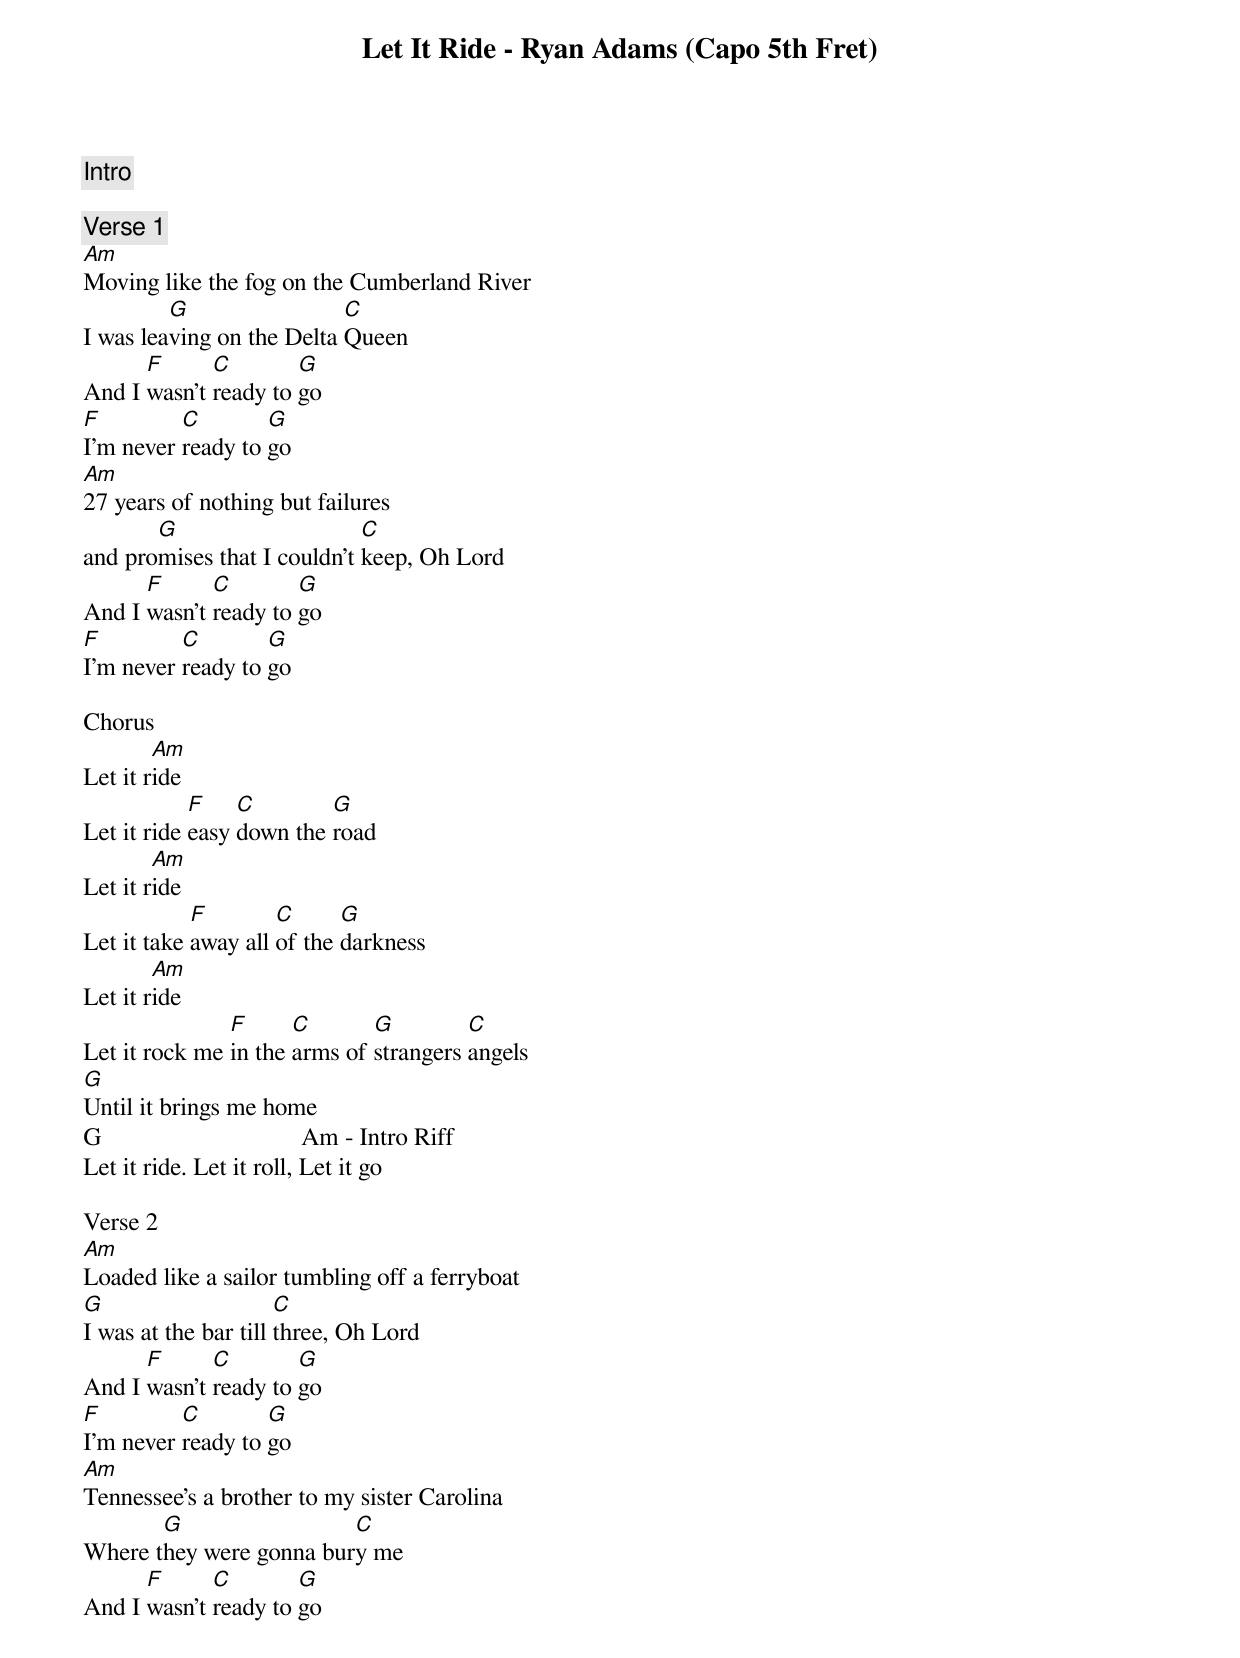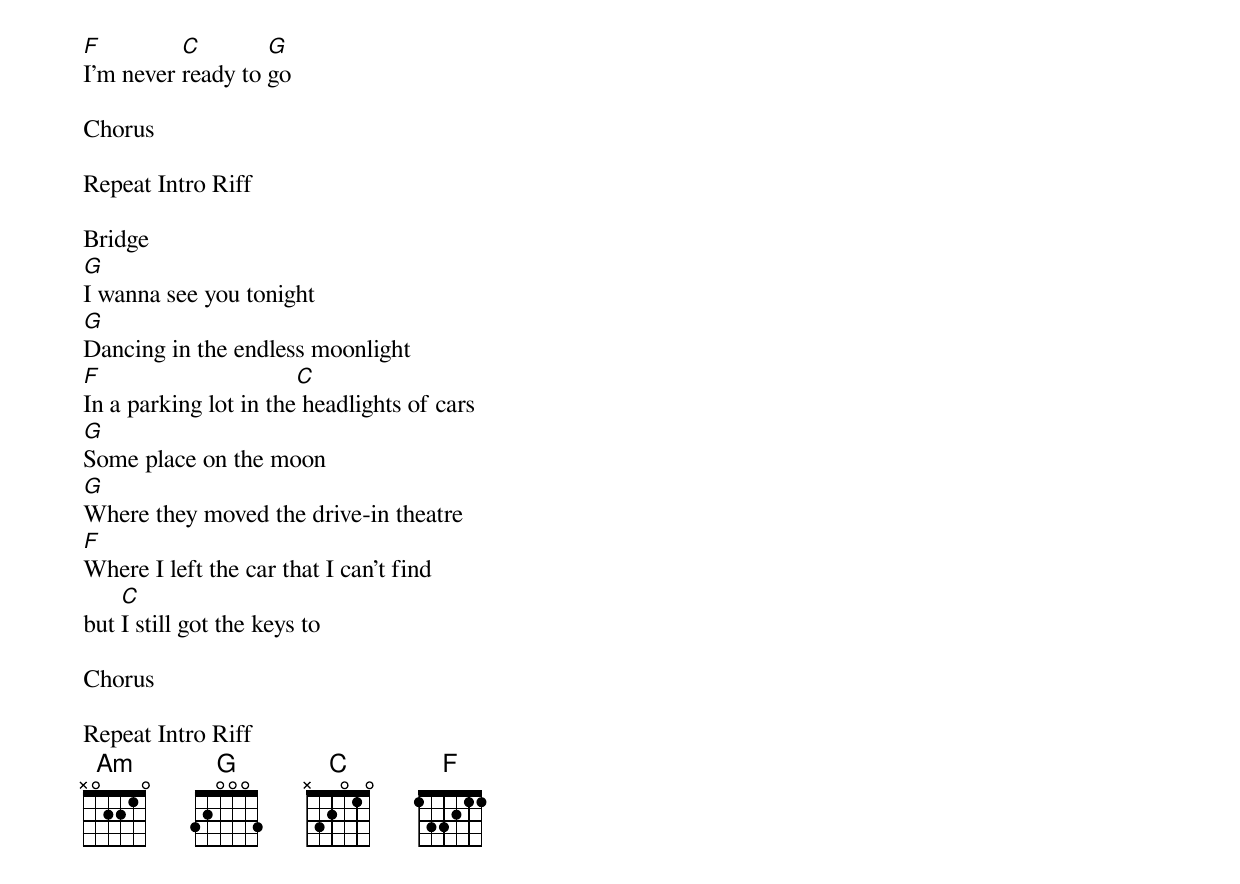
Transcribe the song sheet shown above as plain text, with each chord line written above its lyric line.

Let It Ride - Ryan Adams (Capo 5th Fret)

Intro

Verse 1
Am
Moving like the fog on the Cumberland River
         G                 C
I was leaving on the Delta Queen
      F      C        G
And I wasn't ready to go
F         C        G
I'm never ready to go
Am
27 years of nothing but failures
       G                     C
and promises that I couldn't keep, Oh Lord
      F      C        G
And I wasn't ready to go
F         C        G
I'm never ready to go

Chorus
        Am
Let it ride
            F    C        G
Let it ride easy down the road
        Am
Let it ride
            F        C      G
Let it take away all of the darkness
        Am
Let it ride
               F      C       G         C
Let it rock me in the arms of strangers angels
G
Until it brings me home
G                                Am - Intro Riff
Let it ride. Let it roll, Let it go

Verse 2
Am
Loaded like a sailor tumbling off a ferryboat
G                     C
I was at the bar till three, Oh Lord
      F      C        G
And I wasn't ready to go
F         C        G
I'm never ready to go
Am
Tennessee's a brother to my sister Carolina
       G                 C
Where they were gonna bury me
      F      C        G
And I wasn't ready to go
F         C        G
I'm never ready to go

Chorus

Repeat Intro Riff

Bridge
G
I wanna see you tonight
G
Dancing in the endless moonlight
F                      C
In a parking lot in the headlights of cars
G
Some place on the moon
G
Where they moved the drive-in theatre
F
Where I left the car that I can't find
    C
but I still got the keys to

Chorus

Repeat Intro Riff
